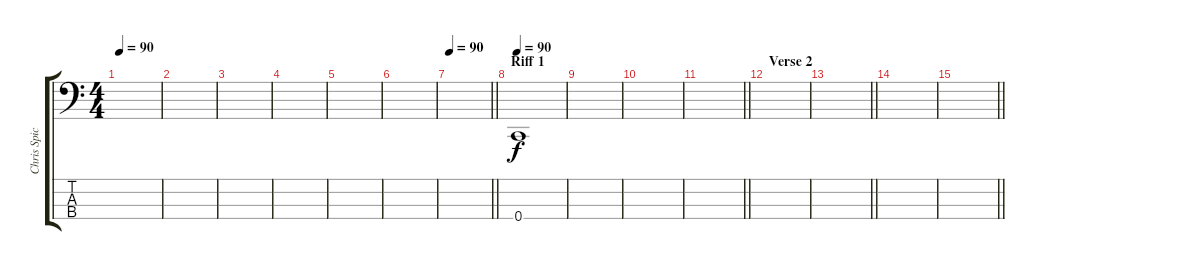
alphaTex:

\track ("Chris Spicuzza" "Chris Spic") {instrument acousticbass}
\staff {score tabs}
\tuning (F2 C2 G1 C1) {hide}
\ts (4 4)
\tempo 90
\clef f4
\ks c
|
|
|
|
|
|
\tempo 90
\barLineRight lightlight
|
\section ("" "Riff 1")
\tempo 90
0.4.1{instrument acousticbass} |
|
|
\barLineRight lightlight
|
\section ("" "Verse 2")
|
\barLineRight lightlight
|
|
\barLineRight lightlight
